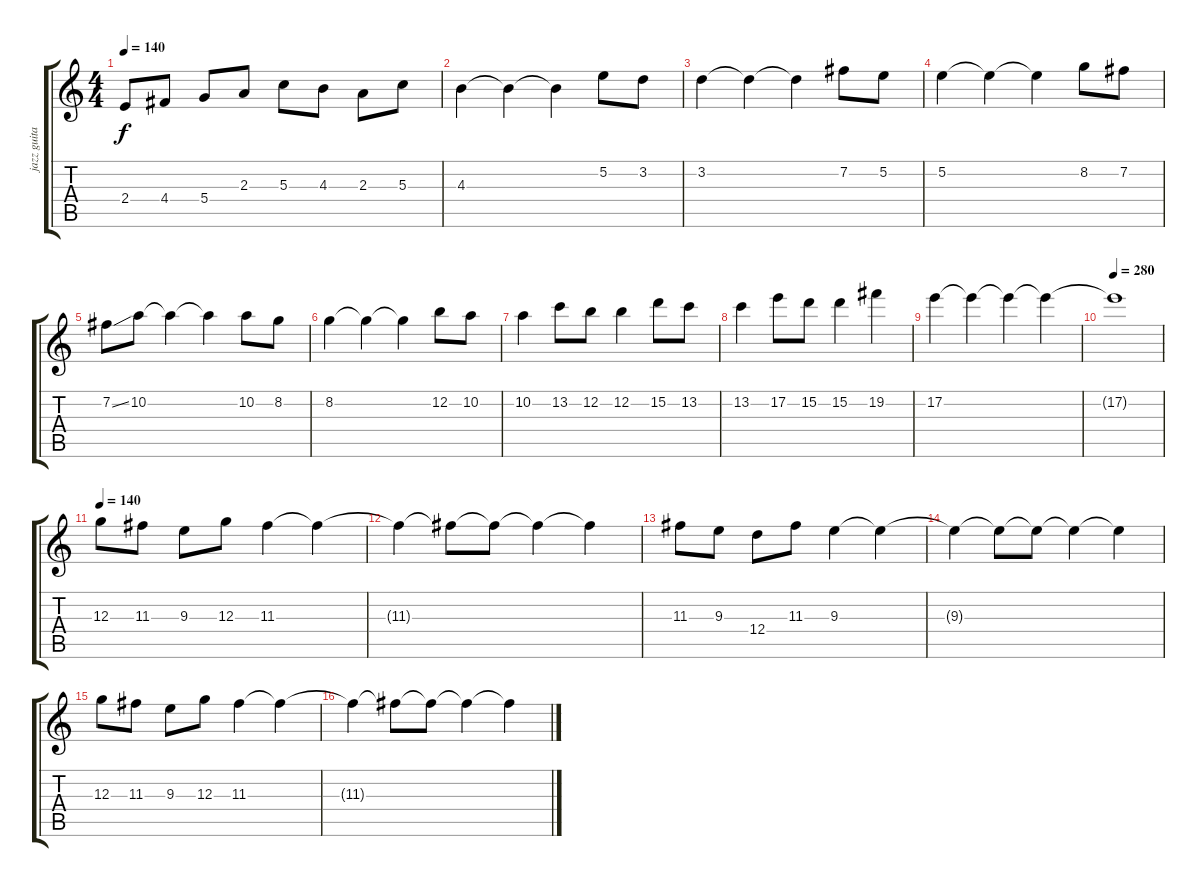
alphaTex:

\track ("jazz guitarra" "jazz guita") {instrument electricguitarjazz}
\staff {score tabs}
\tuning (E4 B3 G3 D3 A2 E2) {hide}
\ts (4 4)
\tempo 140
\clef g2
\ks c
2.4.8{dy f} 4.4.8 5.4.8 2.3.8 5.3.8 4.3.8 2.3.8 5.3.8 |
4.3.4 4.3{t}.4 4.3{t}.4 5.2.8 3.2.8 |
3.2.4 3.2{t}.4 3.2{t}.4 7.2.8 5.2.8 |
5.2.4 5.2{t}.4 5.2{t}.4 8.2.8 7.2.8 |
7.2{ss}.8 10.2.8 10.2{t}.4 10.2{t}.4 10.2.8 8.2.8 |
8.2.4 8.2{t}.4 8.2{t}.4 12.2.8 10.2.8 |
10.2.4 13.2.8 12.2.8 12.2.4 15.2.8 13.2.8 |
13.2.4 17.2.8 15.2.8 15.2.4 19.2.4 |
17.2.4 17.2{t}.4 17.2{t}.4 17.2{t}.4 |
\tempo 280
17.2{t}.1{instrument overdrivenguitar} |
\tempo 140
12.3.8 11.3.8 9.3.8 12.3.8 11.3.4 11.3{t}.4 |
11.3{t}.4 11.3{t}.8 11.3{t}.8 11.3{t}.4 11.3{t}.4 |
11.3.8 9.3.8 12.4.8 11.3.8 9.3.4 9.3{t}.4 |
9.3{t}.4 9.3{t}.8 9.3{t}.8 9.3{t}.4 9.3{t}.4 |
12.3.8 11.3.8 9.3.8 12.3.8 11.3.4 11.3{t}.4 |
11.3{t}.4 11.3{t}.8 11.3{t}.8 11.3{t}.4 11.3{t}.4
